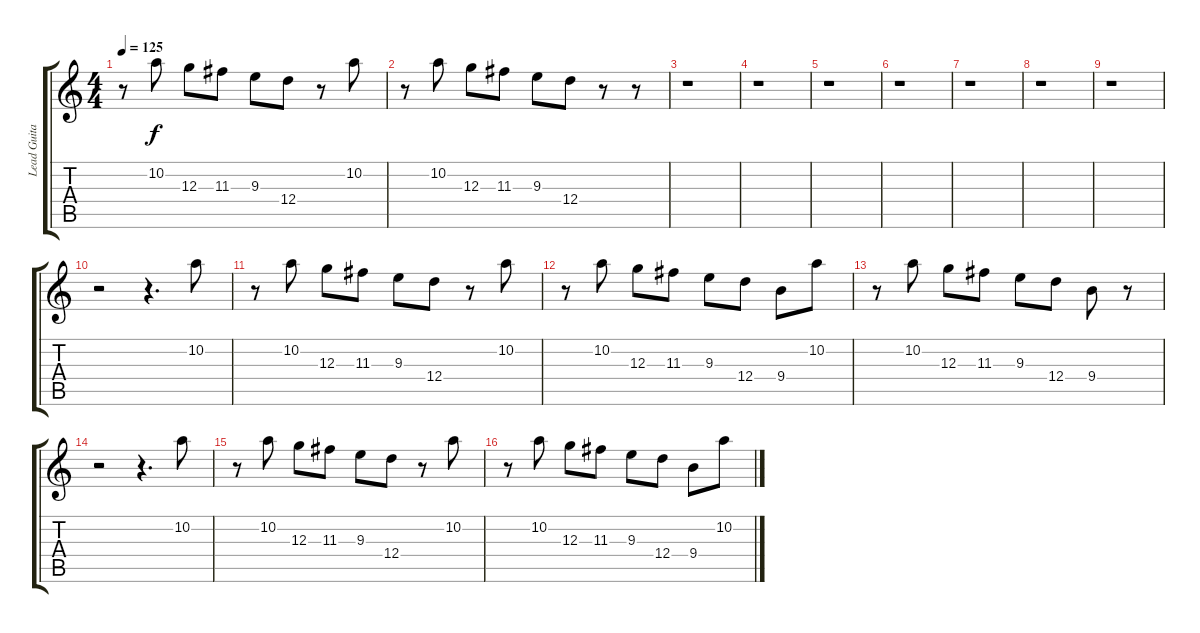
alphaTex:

\track ("Lead Guitar" "Lead Guita") {instrument overdrivenguitar}
\staff {score tabs}
\tuning (E4 B3 G3 D3 A2 E2) {hide}
\ts (4 4)
\tempo 125
\clef g2
\ks c
r.8{dy f} 10.2.8 12.3.8 11.3.8 9.3.8 12.4.8 r.8 10.2.8 |
r.8 10.2.8 12.3.8 11.3.8 9.3.8 12.4.8 r.8 r.8 |
r.1 |
r.1 |
r.1 |
r.1 |
r.1 |
r.1 |
r.1 |
r.2 r.4{d} 10.2.8 |
r.8 10.2.8 12.3.8 11.3.8 9.3.8 12.4.8 r.8 10.2.8 |
r.8 10.2.8 12.3.8 11.3.8 9.3.8 12.4.8 9.4.8 10.2.8 |
r.8 10.2.8 12.3.8 11.3.8 9.3.8 12.4.8 9.4.8 r.8 |
r.2 r.4{d} 10.2.8 |
r.8 10.2.8 12.3.8 11.3.8 9.3.8 12.4.8 r.8 10.2.8 |
r.8 10.2.8 12.3.8 11.3.8 9.3.8 12.4.8 9.4.8 10.2.8
